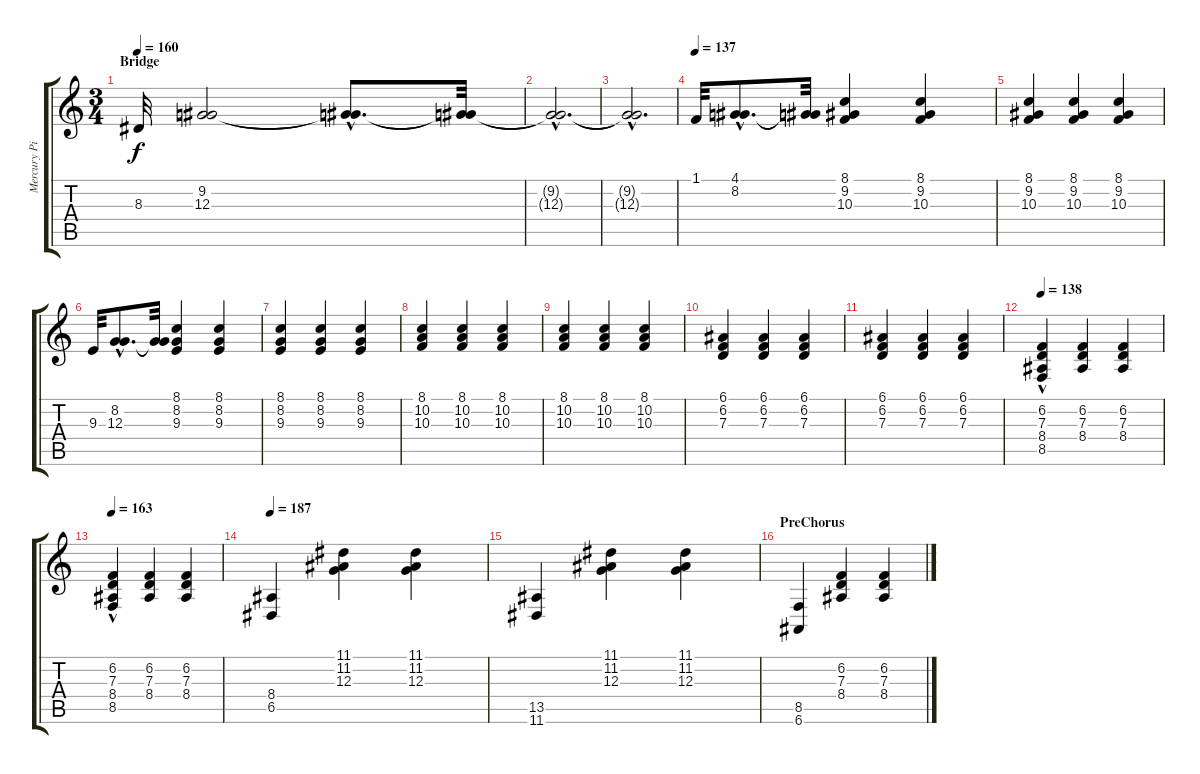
\track ("Mercury Piano" "Mercury Pi") {instrument acousticgrandpiano}
\staff {score tabs}
\tuning (E4 B3 G3 D3 A2 E2) {hide}
\ts (3 4)
\section ("" "Bridge")
\tempo 160
\clef g2
\ks c
8.3.32{dy f} (9.2 12.3).2 (9.2{hac t} 12.3{hac t}).8{d} (9.2{t} 12.3{t}).32 |
(9.2{hac t} 12.3{hac t}).2{d} |
(9.2{hac t} 12.3{t}).2{d} |
\tempo 137
1.1.32 (4.1{hac} 8.2{hac}).8{d} (4.1{t} 8.2{t}).32 (8.1 9.2 10.3).4 (8.1 9.2 10.3).4 |
(8.1 9.2 10.3).4 (8.1 9.2 10.3).4 (8.1 9.2 10.3).4 |
9.3.32 (8.2{hac} 12.3{hac}).8{d} (8.2{t} 12.3{t}).32 (8.1 8.2 9.3).4 (8.1 8.2 9.3).4 |
(8.1 8.2 9.3).4 (8.1 8.2 9.3).4 (8.1 8.2 9.3).4 |
(8.1 10.2 10.3).4 (8.1 10.2 10.3).4 (8.1 10.2 10.3).4 |
(8.1 10.2 10.3).4 (8.1 10.2 10.3).4 (8.1 10.2 10.3).4 |
(6.1 6.2 7.3).4 (6.1 6.2 7.3).4 (6.1 6.2 7.3).4 |
(6.1 6.2 7.3).4 (6.1 6.2 7.3).4 (6.1 6.2 7.3).4 |
\tempo 138
(6.2 7.3 8.4 8.5{hac}).4 (6.2 7.3 8.4).4 (6.2 7.3 8.4).4 |
\tempo 163
(6.2 7.3 8.4 8.5{hac}).4 (6.2 7.3 8.4).4 (6.2 7.3 8.4).4 |
\tempo 187
(8.4 6.5).4 (11.1 11.2 12.3).4 (11.1 11.2 12.3).4 |
(13.5 11.6).4 (11.1 11.2 12.3).4 (11.1 11.2 12.3).4 |
\section ("" "PreChorus")
(8.5 6.6).4 (6.2 7.3 8.4).4 (6.2 7.3 8.4).4
